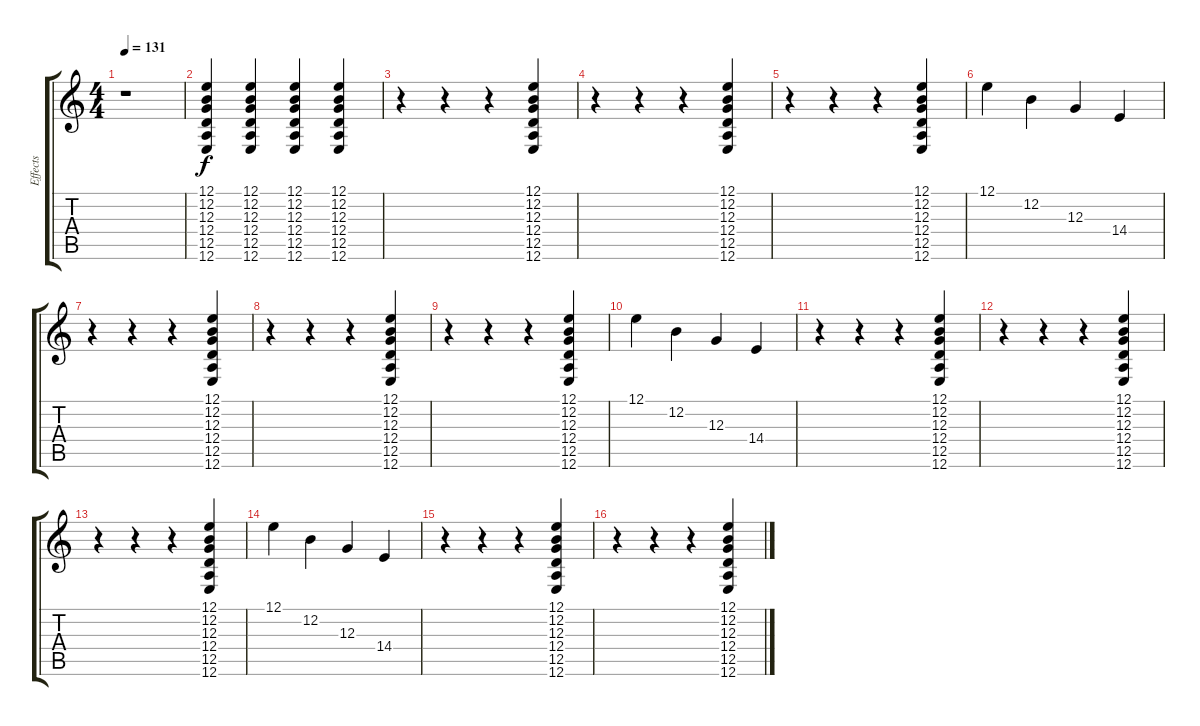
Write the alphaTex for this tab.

\track ("Effects" "Effects") {instrument tinklebell}
\staff {score tabs}
\tuning (E4 B3 G3 D3 A2 E2) {hide}
\ts (4 4)
\tempo 131
\clef g2
\ks c
r.1{dy f} |
(12.1 12.2 12.3 12.4 12.5 12.6).4 (12.1 12.2 12.3 12.4 12.5 12.6).4 (12.1 12.2 12.3 12.4 12.5 12.6).4 (12.1 12.2 12.3 12.4 12.5 12.6).4 |
r.4 r.4 r.4 (12.1 12.2 12.3 12.4 12.5 12.6).4 |
r.4 r.4 r.4 (12.1 12.2 12.3 12.4 12.5 12.6).4 |
r.4 r.4 r.4 (12.1 12.2 12.3 12.4 12.5 12.6).4 |
12.1.4 12.2.4 12.3.4 14.4.4 |
r.4 r.4 r.4 (12.1 12.2 12.3 12.4 12.5 12.6).4 |
r.4 r.4 r.4 (12.1 12.2 12.3 12.4 12.5 12.6).4 |
r.4 r.4 r.4 (12.1 12.2 12.3 12.4 12.5 12.6).4 |
12.1.4 12.2.4 12.3.4 14.4.4 |
r.4 r.4 r.4 (12.1 12.2 12.3 12.4 12.5 12.6).4 |
r.4 r.4 r.4 (12.1 12.2 12.3 12.4 12.5 12.6).4 |
r.4 r.4 r.4 (12.1 12.2 12.3 12.4 12.5 12.6).4 |
12.1.4 12.2.4 12.3.4 14.4.4 |
r.4 r.4 r.4 (12.1 12.2 12.3 12.4 12.5 12.6).4 |
r.4 r.4 r.4 (12.1 12.2 12.3 12.4 12.5 12.6).4
